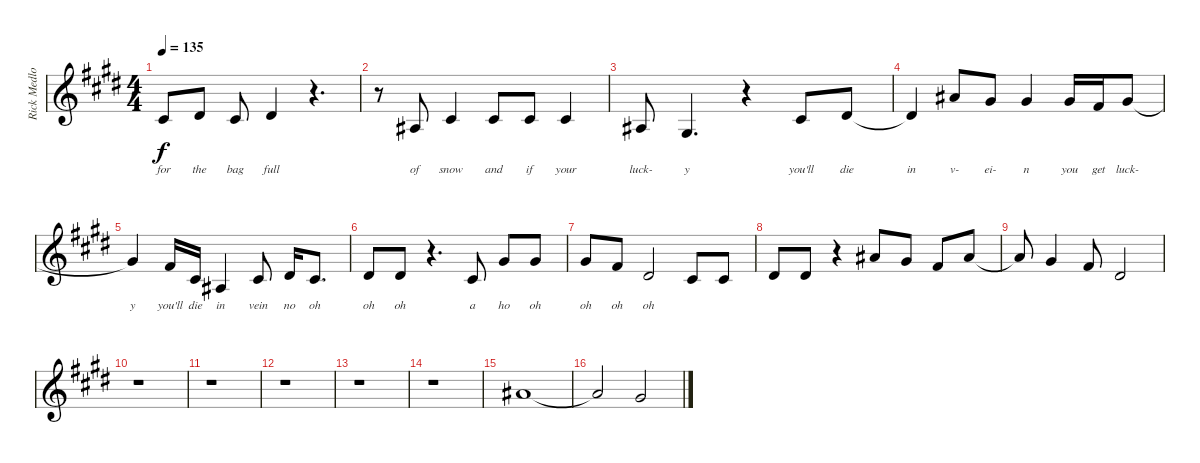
\track ("Rick Medlocke Vocals" "Rick Medlo") {instrument violin}
\staff {score}
\tuning (Eb4 Bb3 Gb3 Db3 Ab2 Eb2) {hide}
\ts (4 4)
\tempo 135
\clef g2
\ks e
7.3{t}.8{lyrics (0 "for") lyrics (1 "") lyrics (2 "") lyrics (3 "") lyrics (4 "") dy f} 5.2.8{lyrics (0 "the") lyrics (1 "") lyrics (2 "") lyrics (3 "") lyrics (4 "")} 7.3.8{lyrics (0 "bag") lyrics (1 "") lyrics (2 "") lyrics (3 "") lyrics (4 "")} 5.2.4{lyrics (0 "full") lyrics (1 "") lyrics (2 "") lyrics (3 "") lyrics (4 "")} r.4{d} |
r.8 4.3.8{lyrics (0 "of") lyrics (1 "") lyrics (2 "") lyrics (3 "") lyrics (4 "")} 7.3.4{lyrics (0 "snow") lyrics (1 "") lyrics (2 "") lyrics (3 "") lyrics (4 "")} 7.3.8{lyrics (0 "and") lyrics (1 "") lyrics (2 "") lyrics (3 "") lyrics (4 "")} 7.3.8{lyrics (0 "if") lyrics (1 "") lyrics (2 "") lyrics (3 "") lyrics (4 "")} 7.3.4{lyrics (0 "your") lyrics (1 "") lyrics (2 "") lyrics (3 "") lyrics (4 "")} |
4.3.8{lyrics (0 "luck-") lyrics (1 "") lyrics (2 "") lyrics (3 "") lyrics (4 "")} 7.4.4{d lyrics (0 "y") lyrics (1 "") lyrics (2 "") lyrics (3 "") lyrics (4 "")} r.4 7.3.8{lyrics (0 "you'll") lyrics (1 "") lyrics (2 "") lyrics (3 "") lyrics (4 "")} 5.2.8{lyrics (0 "die") lyrics (1 "") lyrics (2 "") lyrics (3 "") lyrics (4 "")} |
5.2{t}.4{lyrics (0 "in") lyrics (1 "") lyrics (2 "") lyrics (3 "") lyrics (4 "")} 7.1.8{lyrics (0 "v-") lyrics (1 "") lyrics (2 "") lyrics (3 "") lyrics (4 "")} 5.1.8{lyrics (0 "ei-") lyrics (1 "") lyrics (2 "") lyrics (3 "") lyrics (4 "")} 5.1.4{lyrics (0 "n") lyrics (1 "") lyrics (2 "") lyrics (3 "") lyrics (4 "")} 5.1.16{lyrics (0 "you") lyrics (1 "") lyrics (2 "") lyrics (3 "") lyrics (4 "")} 8.2.16{lyrics (0 "get") lyrics (1 "") lyrics (2 "") lyrics (3 "") lyrics (4 "")} 5.1.8{lyrics (0 "luck-") lyrics (1 "") lyrics (2 "") lyrics (3 "") lyrics (4 "")} |
5.1{t}.4{lyrics (0 "y") lyrics (1 "") lyrics (2 "") lyrics (3 "") lyrics (4 "")} 8.2.16{lyrics (0 "you'll") lyrics (1 "") lyrics (2 "") lyrics (3 "") lyrics (4 "")} 7.3.16{lyrics (0 "die") lyrics (1 "") lyrics (2 "") lyrics (3 "") lyrics (4 "")} 4.3.4{lyrics (0 "in") lyrics (1 "") lyrics (2 "") lyrics (3 "") lyrics (4 "")} 7.3.8{lyrics (0 "vein") lyrics (1 "") lyrics (2 "") lyrics (3 "") lyrics (4 "")} 5.2.16{lyrics (0 "no") lyrics (1 "") lyrics (2 "") lyrics (3 "") lyrics (4 "")} 7.3.8{d lyrics (0 "oh") lyrics (1 "") lyrics (2 "") lyrics (3 "") lyrics (4 "")} |
5.2.8{lyrics (0 "oh") lyrics (1 "") lyrics (2 "") lyrics (3 "") lyrics (4 "")} 5.2.8{lyrics (0 "oh") lyrics (1 "") lyrics (2 "") lyrics (3 "") lyrics (4 "")} r.4{d} 7.3.8{lyrics (0 "a") lyrics (1 "") lyrics (2 "") lyrics (3 "") lyrics (4 "")} 5.1.8{lyrics (0 "ho") lyrics (1 "") lyrics (2 "") lyrics (3 "") lyrics (4 "")} 5.1.8{lyrics (0 "oh") lyrics (1 "") lyrics (2 "") lyrics (3 "") lyrics (4 "")} |
5.1.8{lyrics (0 "oh") lyrics (1 "") lyrics (2 "") lyrics (3 "") lyrics (4 "")} 8.2.8{lyrics (0 "oh") lyrics (1 "") lyrics (2 "") lyrics (3 "") lyrics (4 "")} 5.2.2{lyrics (0 "oh") lyrics (1 "") lyrics (2 "") lyrics (3 "") lyrics (4 "")} 7.3.8 7.3.8 |
5.2.8 5.2.8 r.4 7.1.8 5.1.8 8.2.8 7.1.8 |
7.1{t}.8 5.1.4 8.2.8 5.2.2 |
r.1 |
r.1 |
r.1 |
r.1 |
r.1 |
7.1.1 |
7.1{t}.2 5.1.2
